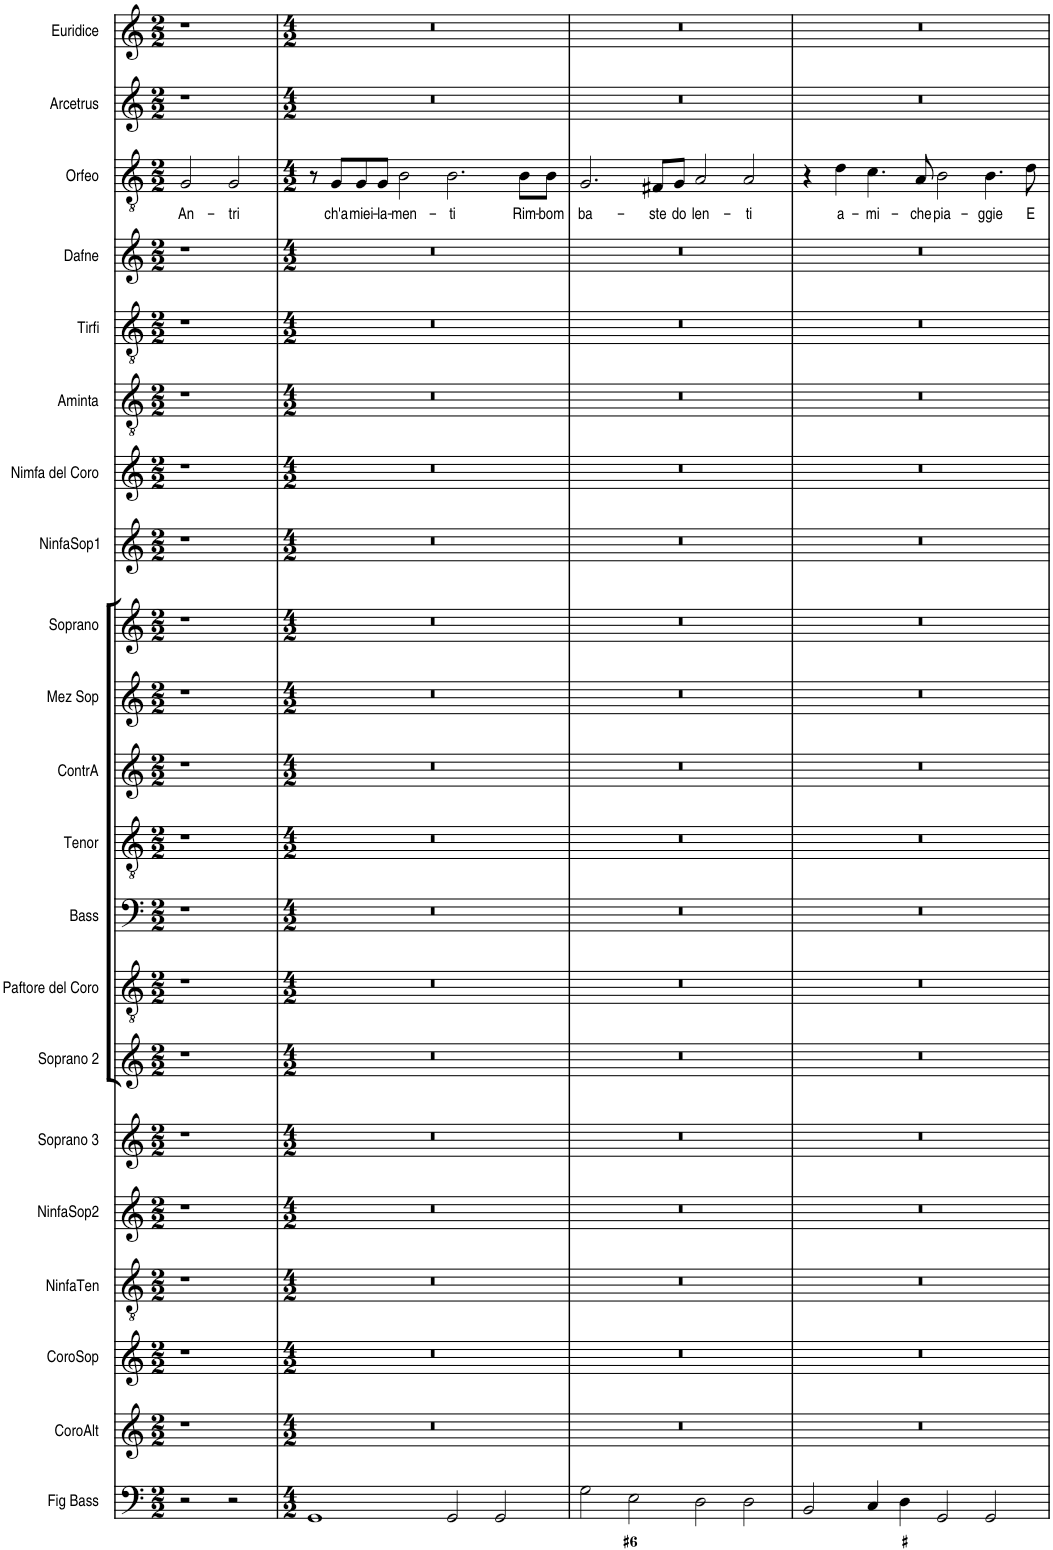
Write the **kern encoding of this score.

**kern	**kern	**kern	**kern	**kern	**kern	**kern	**kern	**kern	**kern	**kern	**kern	**kern	**kern	**kern	**kern	**kern	**kern	**kern	**text	**kern	**kern
*part21	*part20	*part19	*part18	*part17	*part16	*part15	*part14	*part13	*part12	*part11	*part10	*part9	*part8	*part7	*part6	*part5	*part4	*part3	*part3	*part2	*part1
*staff21	*staff20	*staff19	*staff18	*staff17	*staff16	*staff15	*staff14	*staff13	*staff12	*staff11	*staff10	*staff9	*staff8	*staff7	*staff6	*staff5	*staff4	*staff3	*staff3	*staff2	*staff1
*I"Fig Bass	*I"CoroAlt	*I"CoroSop	*I"NinfaTen	*I"NinfaSop2	*I"Soprano 3	*I"Soprano 2	*I"Paftore del Coro	*I"Bass	*I"Tenor	*I"ContrA	*I"Mez Sop	*I"Soprano	*I"NinfaSop1	*I"Nimfa del Coro	*I"Aminta	*I"Tirfi	*I"Dafne	*I"Orfeo	*	*I"Arcetrus	*I"Euridice
*I'Fig Bass	*I'CoroAlt	*I'CoroSop	*I'NinfaTen	*I'NinfaSop2	*I'Soprano 3	*I'Soprano 2	*	*I'Bass	*I'Tenor	*I'ContrA	*I'Mez Sop	*I'Soprano	*I'NinfaSop1	*	*I'Aminta	*I'Tirfi	*I'Dafne	*I'Orfeo	*	*I'Arcetrus	*I'Euridice
*clefF4	*clefG2	*clefG2	*clefGv2	*clefG2	*clefG2	*clefG2	*clefGv2	*clefF4	*clefGv2	*clefG2	*clefG2	*clefG2	*clefG2	*clefG2	*clefGv2	*clefGv2	*clefG2	*clefGv2	*	*clefG2	*clefG2
*k[]	*k[]	*k[]	*k[]	*k[]	*k[]	*k[]	*k[]	*k[]	*k[]	*k[]	*k[]	*k[]	*k[]	*k[]	*k[]	*k[]	*k[]	*k[]	*	*k[]	*k[]
*M2/2	*M2/2	*M2/2	*M2/2	*M2/2	*M2/2	*M2/2	*M2/2	*M2/2	*M2/2	*M2/2	*M2/2	*M2/2	*M2/2	*M2/2	*M2/2	*M2/2	*M2/2	*M2/2	*	*M2/2	*M2/2
=1	=1	=1	=1	=1	=1	=1	=1	=1	=1	=1	=1	=1	=1	=1	=1	=1	=1	=1	=1	=1	=1
!	!	!	!	!	!	!	!	!	!	!	!	!	!	!	!	!	!	!	!LO:LY:b	!	!
2r	1r	1r	1r	1r	1r	1r	1r	1r	1r	1r	1r	1r	1r	1r	1r	1r	1r	2G/	An-	1r	1r
!	!	!	!	!	!	!	!	!	!	!	!	!	!	!	!	!	!	!	!LO:LY:b	!	!
2r	.	.	.	.	.	.	.	.	.	.	.	.	.	.	.	.	.	2G/	-tri	.	.
=2	=2	=2	=2	=2	=2	=2	=2	=2	=2	=2	=2	=2	=2	=2	=2	=2	=2	=2	=2	=2	=2
*k[]	*k[]	*k[]	*k[]	*k[]	*k[]	*k[]	*k[]	*k[]	*k[]	*k[]	*k[]	*k[]	*k[]	*k[]	*k[]	*k[]	*k[]	*k[]	*	*k[]	*k[]
*M4/2	*M4/2	*M4/2	*M4/2	*M4/2	*M4/2	*M4/2	*M4/2	*M4/2	*M4/2	*M4/2	*M4/2	*M4/2	*M4/2	*M4/2	*M4/2	*M4/2	*M4/2	*M4/2	*	*M4/2	*M4/2
1GG	0r	0r	0r	0r	0r	0r	0r	0r	0r	0r	0r	0r	0r	0r	0r	0r	0r	8r	.	0r	0r
!	!	!	!	!	!	!	!	!	!	!	!	!	!	!	!	!	!	!	!LO:LY:b	!	!
.	.	.	.	.	.	.	.	.	.	.	.	.	.	.	.	.	.	8G/L	ch'a	.	.
!	!	!	!	!	!	!	!	!	!	!	!	!	!	!	!	!	!	!	!LO:LY:b	!	!
.	.	.	.	.	.	.	.	.	.	.	.	.	.	.	.	.	.	8G/	miei-	.	.
!	!	!	!	!	!	!	!	!	!	!	!	!	!	!	!	!	!	!	!LO:LY:b	!	!
.	.	.	.	.	.	.	.	.	.	.	.	.	.	.	.	.	.	8G/J	-la-	.	.
!	!	!	!	!	!	!	!	!	!	!	!	!	!	!	!	!	!	!	!LO:LY:b	!	!
.	.	.	.	.	.	.	.	.	.	.	.	.	.	.	.	.	.	2B\	-men-	.	.
!	!	!	!	!	!	!	!	!	!	!	!	!	!	!	!	!	!	!	!LO:LY:b	!	!
2GG/	.	.	.	.	.	.	.	.	.	.	.	.	.	.	.	.	.	2.B\	-ti	.	.
2GG/	.	.	.	.	.	.	.	.	.	.	.	.	.	.	.	.	.	.	.	.	.
!	!	!	!	!	!	!	!	!	!	!	!	!	!	!	!	!	!	!	!LO:LY:b	!	!
.	.	.	.	.	.	.	.	.	.	.	.	.	.	.	.	.	.	8B\L	Rim-	.	.
!	!	!	!	!	!	!	!	!	!	!	!	!	!	!	!	!	!	!	!LO:LY:b	!	!
.	.	.	.	.	.	.	.	.	.	.	.	.	.	.	.	.	.	8B\J	-bom	.	.
=3	=3	=3	=3	=3	=3	=3	=3	=3	=3	=3	=3	=3	=3	=3	=3	=3	=3	=3	=3	=3	=3
!	!	!	!	!	!	!	!	!	!	!	!	!	!	!	!	!	!	!	!LO:LY:b	!	!
2G\	0r	0r	0r	0r	0r	0r	0r	0r	0r	0r	0r	0r	0r	0r	0r	0r	0r	2.G/	ba-	0r	0r
2E\	.	.	.	.	.	.	.	.	.	.	.	.	.	.	.	.	.	.	.	.	.
!	!	!	!	!	!	!	!	!	!	!	!	!	!	!	!	!	!	!	!LO:LY:b	!	!
.	.	.	.	.	.	.	.	.	.	.	.	.	.	.	.	.	.	8F#X/L	-ste	.	.
!	!	!	!	!	!	!	!	!	!	!	!	!	!	!	!	!	!	!	!LO:LY:b	!	!
.	.	.	.	.	.	.	.	.	.	.	.	.	.	.	.	.	.	8G/J	do	.	.
!	!	!	!	!	!	!	!	!	!	!	!	!	!	!	!	!	!	!	!LO:LY:b	!	!
2D\	.	.	.	.	.	.	.	.	.	.	.	.	.	.	.	.	.	2A/	len-	.	.
!	!	!	!	!	!	!	!	!	!	!	!	!	!	!	!	!	!	!	!LO:LY:b	!	!
2D\	.	.	.	.	.	.	.	.	.	.	.	.	.	.	.	.	.	2A/	-ti	.	.
=4	=4	=4	=4	=4	=4	=4	=4	=4	=4	=4	=4	=4	=4	=4	=4	=4	=4	=4	=4	=4	=4
2BB/	0r	0r	0r	0r	0r	0r	0r	0r	0r	0r	0r	0r	0r	0r	0r	0r	0r	4r	.	0r	0r
!	!	!	!	!	!	!	!	!	!	!	!	!	!	!	!	!	!	!	!LO:LY:b	!	!
.	.	.	.	.	.	.	.	.	.	.	.	.	.	.	.	.	.	4d\	a-	.	.
!	!	!	!	!	!	!	!	!	!	!	!	!	!	!	!	!	!	!	!LO:LY:b	!	!
4C/	.	.	.	.	.	.	.	.	.	.	.	.	.	.	.	.	.	4.c\	-mi-	.	.
4D\	.	.	.	.	.	.	.	.	.	.	.	.	.	.	.	.	.	.	.	.	.
!	!	!	!	!	!	!	!	!	!	!	!	!	!	!	!	!	!	!	!LO:LY:b	!	!
.	.	.	.	.	.	.	.	.	.	.	.	.	.	.	.	.	.	8A/	-che	.	.
!	!	!	!	!	!	!	!	!	!	!	!	!	!	!	!	!	!	!	!LO:LY:b	!	!
2GG/	.	.	.	.	.	.	.	.	.	.	.	.	.	.	.	.	.	2B\	pia-	.	.
!	!	!	!	!	!	!	!	!	!	!	!	!	!	!	!	!	!	!	!LO:LY:b	!	!
2GG/	.	.	.	.	.	.	.	.	.	.	.	.	.	.	.	.	.	4.B\	-ggie	.	.
!	!	!	!	!	!	!	!	!	!	!	!	!	!	!	!	!	!	!	!LO:LY:b	!	!
.	.	.	.	.	.	.	.	.	.	.	.	.	.	.	.	.	.	8d\	E	.	.
=	=	=	=	=	=	=	=	=	=	=	=	=	=	=	=	=	=	=	=	=	=
*-	*-	*-	*-	*-	*-	*-	*-	*-	*-	*-	*-	*-	*-	*-	*-	*-	*-	*-	*-	*-	*-
